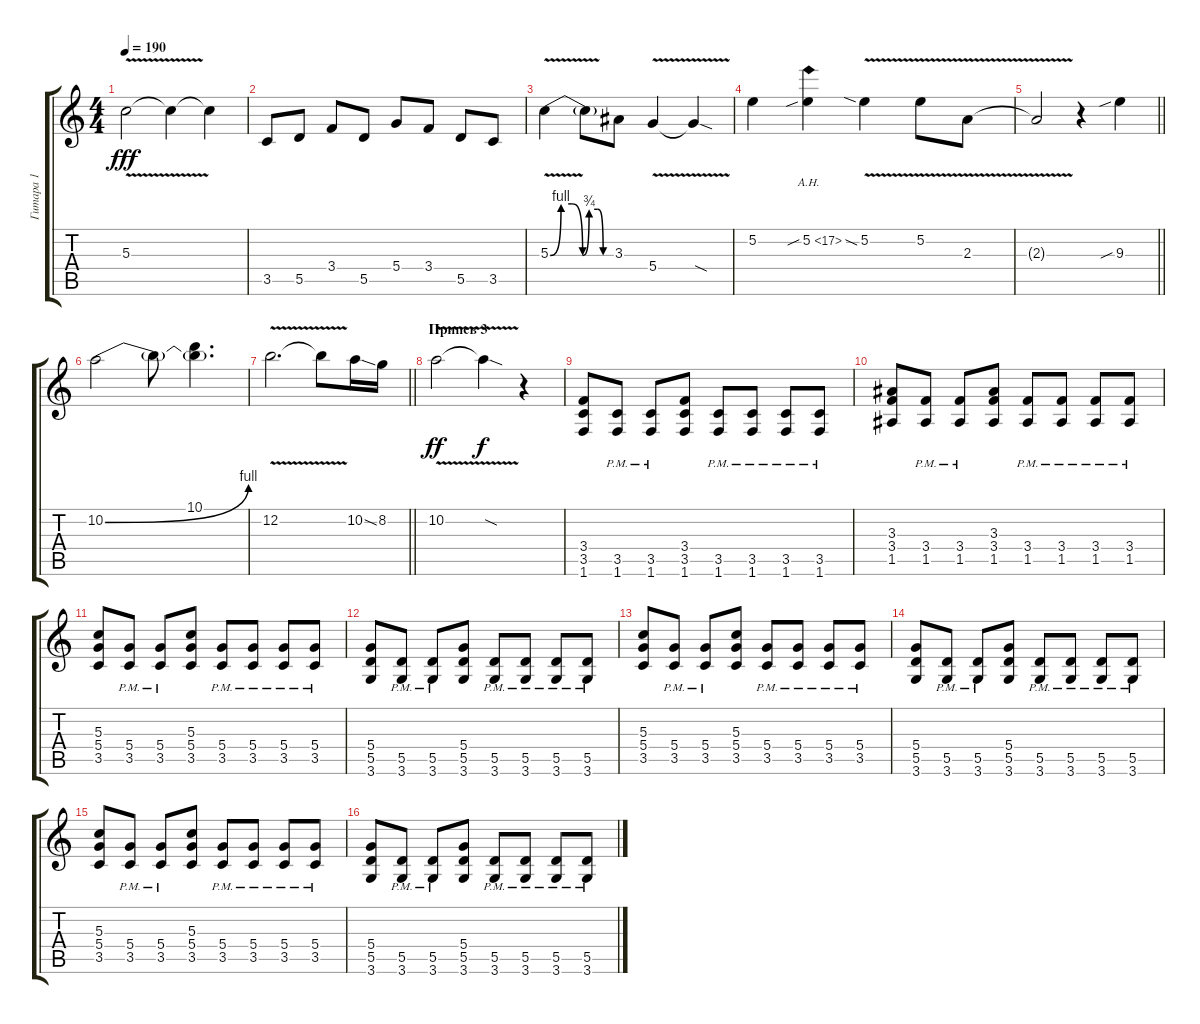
\track ("Гитара 1" "Гитара 1") {instrument distortionguitar}
\staff {score tabs}
\tuning (E4 B3 G3 D3 A2 E2) {hide}
\ts (4 4)
\tempo 190
\clef g2
\ks c
5.3{v}.2{dy fff} 5.3{t}.4 5.3{t}.4 |
3.5.8 5.5.8 3.4.8 5.5.8 5.4.8 3.4.8 5.5.8 3.5.8 |
5.3{be (custom 0 0 10 4 20 4 30 0 36 3 44 3 49 0 60 0) v}.4 5.3{t}.8 3.3.8 5.4{v}.4 5.4{sod t}.4 |
5.2.4 5.2{ah 12 sib}.4 5.2{v sia}.4 5.2{v}.8 2.3{v}.8 |
\barLineRight lightlight
2.3{t}.2 r.4 9.3{sib}.4 |
10.2{be (bend 0 0 60 4)}.2 10.2{t}.8 (10.1 10.2{t}).4{d} |
\barLineRight lightlight
12.2{v}.2{d} 12.2{t}.8 10.2{ss}.16 8.2.16 |
\section ("" "Припев 3")
10.2{v}.2{dy ff} 10.2{sod t}.4{dy f} r.4 |
(3.4 3.5 1.6).8 (3.5{pm} 1.6{pm}).8 (3.5{pm} 1.6{pm}).8 (3.4 3.5 1.6).8 (3.5{pm} 1.6{pm}).8 (3.5{pm} 1.6{pm}).8 (3.5{pm} 1.6{pm}).8 (3.5{pm} 1.6{pm}).8 |
(3.3 3.4 1.5).8 (3.4{pm} 1.5{pm}).8 (3.4{pm} 1.5{pm}).8 (3.3 3.4 1.5).8 (3.4{pm} 1.5{pm}).8 (3.4{pm} 1.5{pm}).8 (3.4{pm} 1.5{pm}).8 (3.4{pm} 1.5{pm}).8 |
(5.3 5.4 3.5).8 (5.4{pm} 3.5{pm}).8 (5.4{pm} 3.5{pm}).8 (5.3 5.4 3.5).8 (5.4{pm} 3.5{pm}).8 (5.4{pm} 3.5{pm}).8 (5.4{pm} 3.5{pm}).8 (5.4{pm} 3.5{pm}).8 |
(5.4 5.5 3.6).8 (5.5{pm} 3.6{pm}).8 (5.5{pm} 3.6{pm}).8 (5.4 5.5 3.6).8 (5.5{pm} 3.6{pm}).8 (5.5{pm} 3.6{pm}).8 (5.5{pm} 3.6{pm}).8 (5.5{pm} 3.6{pm}).8 |
(5.3 5.4 3.5).8 (5.4{pm} 3.5{pm}).8 (5.4{pm} 3.5{pm}).8 (5.3 5.4 3.5).8 (5.4{pm} 3.5{pm}).8 (5.4{pm} 3.5{pm}).8 (5.4{pm} 3.5{pm}).8 (5.4{pm} 3.5{pm}).8 |
(5.4 5.5 3.6).8 (5.5{pm} 3.6{pm}).8 (5.5{pm} 3.6{pm}).8 (5.4 5.5 3.6).8 (5.5{pm} 3.6{pm}).8 (5.5{pm} 3.6{pm}).8 (5.5{pm} 3.6{pm}).8 (5.5{pm} 3.6{pm}).8 |
(5.3 5.4 3.5).8 (5.4{pm} 3.5{pm}).8 (5.4{pm} 3.5{pm}).8 (5.3 5.4 3.5).8 (5.4{pm} 3.5{pm}).8 (5.4{pm} 3.5{pm}).8 (5.4{pm} 3.5{pm}).8 (5.4{pm} 3.5{pm}).8 |
(5.4 5.5 3.6).8 (5.5{pm} 3.6{pm}).8 (5.5{pm} 3.6{pm}).8 (5.4 5.5 3.6).8 (5.5{pm} 3.6{pm}).8 (5.5{pm} 3.6{pm}).8 (5.5{pm} 3.6{pm}).8 (5.5{pm} 3.6{pm}).8
